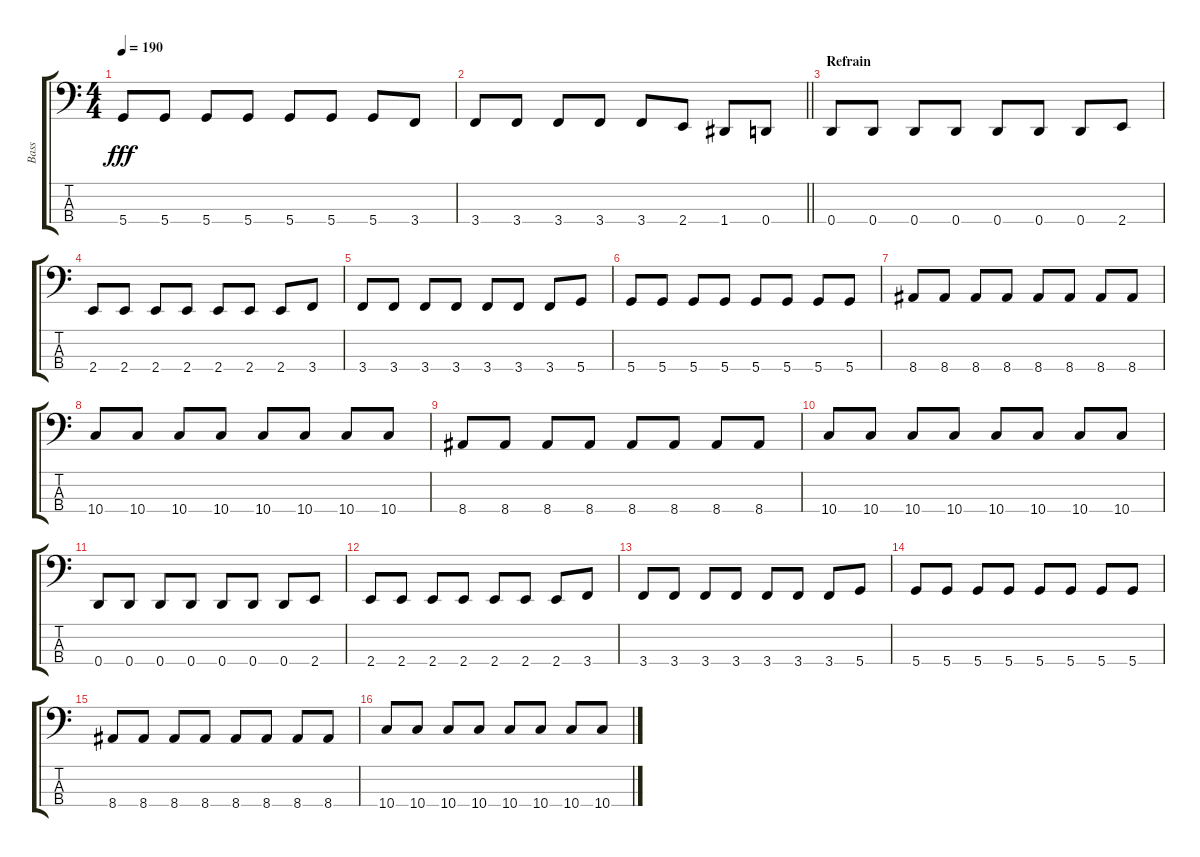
\track ("Bass" "Bass") {instrument electricbasspick}
\staff {score tabs}
\tuning (G2 D2 A1 D1) {hide}
\ts (4 4)
\tempo 190
\clef f4
\ks c
5.4.8{dy fff} 5.4.8 5.4.8 5.4.8 5.4.8 5.4.8 5.4.8 3.4.8 |
\barLineRight lightlight
3.4.8 3.4.8 3.4.8 3.4.8 3.4.8 2.4.8 1.4.8 0.4.8 |
\section ("" "Refrain")
0.4.8 0.4.8 0.4.8 0.4.8 0.4.8 0.4.8 0.4.8 2.4.8 |
2.4.8 2.4.8 2.4.8 2.4.8 2.4.8 2.4.8 2.4.8 3.4.8 |
3.4.8 3.4.8 3.4.8 3.4.8 3.4.8 3.4.8 3.4.8 5.4.8 |
5.4.8 5.4.8 5.4.8 5.4.8 5.4.8 5.4.8 5.4.8 5.4.8 |
8.4.8 8.4.8 8.4.8 8.4.8 8.4.8 8.4.8 8.4.8 8.4.8 |
10.4.8 10.4.8 10.4.8 10.4.8 10.4.8 10.4.8 10.4.8 10.4.8 |
8.4.8 8.4.8 8.4.8 8.4.8 8.4.8 8.4.8 8.4.8 8.4.8 |
10.4.8 10.4.8 10.4.8 10.4.8 10.4.8 10.4.8 10.4.8 10.4.8 |
0.4.8 0.4.8 0.4.8 0.4.8 0.4.8 0.4.8 0.4.8 2.4.8 |
2.4.8 2.4.8 2.4.8 2.4.8 2.4.8 2.4.8 2.4.8 3.4.8 |
3.4.8 3.4.8 3.4.8 3.4.8 3.4.8 3.4.8 3.4.8 5.4.8 |
5.4.8 5.4.8 5.4.8 5.4.8 5.4.8 5.4.8 5.4.8 5.4.8 |
8.4.8 8.4.8 8.4.8 8.4.8 8.4.8 8.4.8 8.4.8 8.4.8 |
10.4.8 10.4.8 10.4.8 10.4.8 10.4.8 10.4.8 10.4.8 10.4.8
